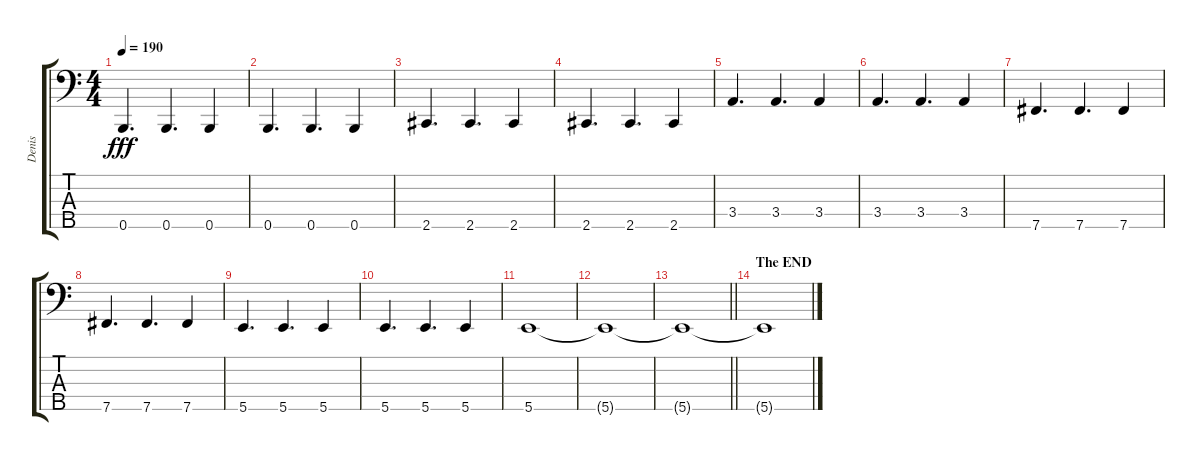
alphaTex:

\track ("Denis" "Denis") {instrument slapbass1}
\staff {score tabs}
\tuning (A2 E2 B1 Gb1 B0) {hide}
\ts (4 4)
\tempo 190
\clef f4
\ks c
0.5.4{d dy fff} 0.5.4{d} 0.5.4 |
0.5.4{d} 0.5.4{d} 0.5.4 |
2.5.4{d} 2.5.4{d} 2.5.4 |
2.5.4{d} 2.5.4{d} 2.5.4 |
3.4.4{d} 3.4.4{d} 3.4.4 |
3.4.4{d} 3.4.4{d} 3.4.4 |
7.5.4{d} 7.5.4{d} 7.5.4 |
7.5.4{d} 7.5.4{d} 7.5.4 |
5.5.4{d} 5.5.4{d} 5.5.4 |
5.5.4{d} 5.5.4{d} 5.5.4 |
5.5.1{volume 10} |
5.5{t}.1 |
\barLineRight lightlight
5.5{t}.1 |
\section ("" "The END")
5.5{t}.1
